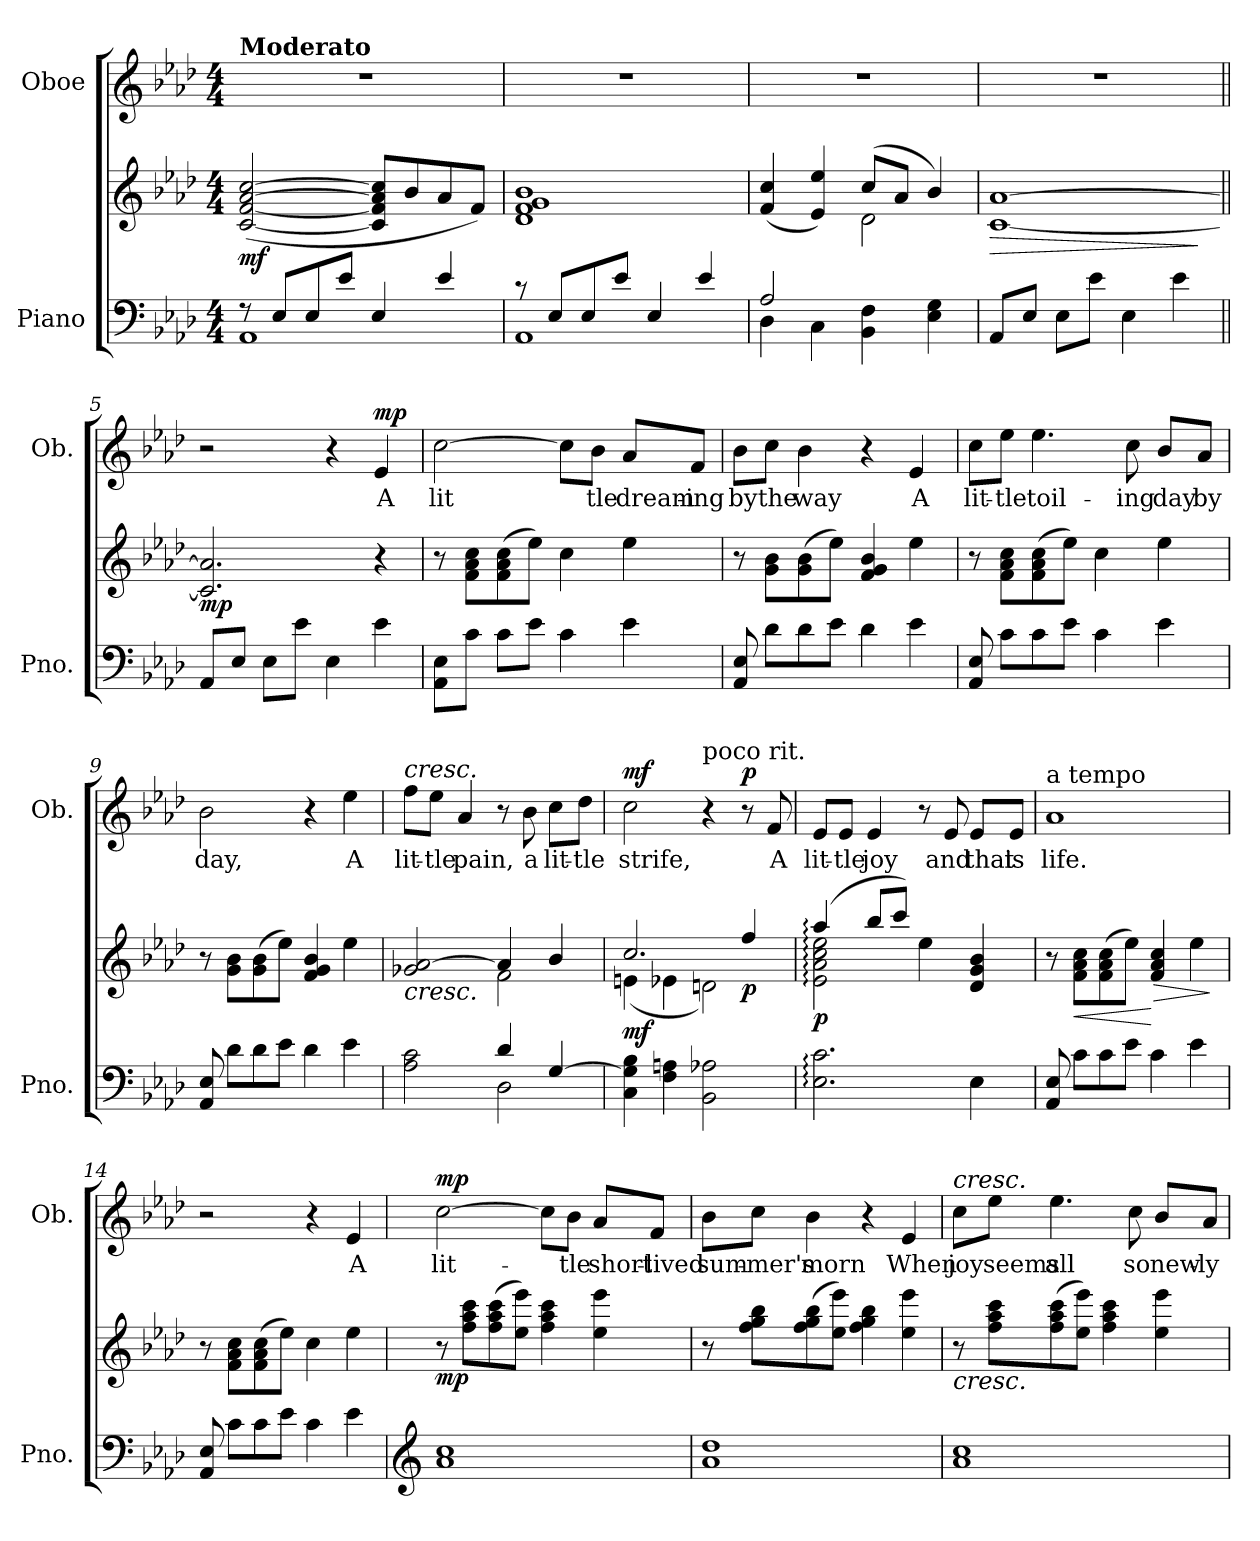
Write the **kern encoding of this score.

**kern	**kern	**dynam	**kern	**text	**dynam
*part2	*part2	*part2	*part1	*part1	*part1
*staff3	*staff2	*staff2/3	*staff1	*staff1	*staff1
*I"Piano	*	*	*I"Oboe	*	*
*I'Pno.	*	*	*I'Ob.	*	*
*clefF4	*clefG2	*	*clefG2	*	*
*k[b-e-a-d-]	*k[b-e-a-d-]	*	*k[b-e-a-d-]	*	*
*M4/4	*M4/4	*	*M4/4	*	*
=1	=1	=1	=1	=1	=1
*^	*	*	*	*	*
!	!	!	!	!LO:TX:a:B:t=Moderato	!	!
!	!	!	!LO:DY:b	!	!	!
8r	1AA-	(>[2c/ [2f/ [2a-/ [2cc/	mf	1r	.	.
8E-/L	.	.	.	.	.	.
8E-/	.	.	.	.	.	.
8e-/J	.	.	.	.	.	.
4E-/	.	8c/] 8f/] 8a-/] 8cc/]L	.	.	.	.
.	.	8b-/	.	.	.	.
4e-/	.	8a-/	.	.	.	.
.	.	8f/J)	.	.	.	.
=2	=2	=2	=2	=2	=2	=2
8r	1AA-	1d- 1f 1g 1b-	.	1r	.	.
8E-/L	.	.	.	.	.	.
8E-/	.	.	.	.	.	.
8e-/J	.	.	.	.	.	.
4E-/	.	.	.	.	.	.
4e-/	.	.	.	.	.	.
=3	=3	=3	=3	=3	=3	=3
*	*	*^	*	*	*	*
2A-/	4D-\	(>4f/ 4cc/	2ryy	.	1r	.	.
.	4C\	4e-/ 4ee-/)	.	.	.	.	.
4BB-\ 4F\	2ryy	(8cc/L	2d-\	.	.	.	.
.	.	8a-/J	.	.	.	.	.
4E-\ 4G\	.	4b-/)	.	.	.	.	.
*v	*v	*	*	*	*	*	*
*	*v	*v	*	*	*	*
=4	=4	=4	=4	=4	=4
!	!	!LO:HP:b	!	!	!
8AA-/L	[1c [1a-	>	1r	.	.
8E-/J	.	.	.	.	.
8E-\L	.	.	.	.	.
8e-\J	.	.	.	.	.
4E-\	.	.	.	.	.
4e-\	.	.	.	.	.
.	.	]	.	.	.
=5||	=5||	=5||	=5||	=5||	=5||
!	!	!LO:DY:b	!	!	!
8AA-/L	2.c/] 2.a-/]	mp	2r	.	.
8E-/J	.	.	.	.	.
8E-\L	.	.	.	.	.
8e-\J	.	.	.	.	.
4E-\	.	.	4r	.	.
!	!	!	!	!LO:LY:b	!LO:DY:a
4e-\	4r	.	4e-/	A	mp
!!LO:LB:g=z
=6	=6	=6	=6	=6	=6
!	!	!	!	!LO:LY:b	!
8AA-\ 8E-\L	8r	.	[2cc\	lit	.
8c\J	8f\ 8a-\ 8cc\L	.	.	.	.
8c\L	(8f\ 8a-\ 8cc\	.	.	.	.
8e-\J	8ee-\J)	.	.	.	.
4c\	4cc\	.	8cc\L]	.	.
!	!	!	!	!LO:LY:b	!
.	.	.	8b-\J	tle	.
!	!	!	!	!LO:LY:b	!
4e-\	4ee-\	.	8a-/L	dream-	.
!	!	!	!	!LO:LY:b	!
.	.	.	8f/J	-ing	.
=7	=7	=7	=7	=7	=7
!	!	!	!	!LO:LY:b	!
8AA-/ 8E-/	8r	.	8b-\L	by	.
!	!	!	!	!LO:LY:b	!
8d-\L	8g\ 8b-\L	.	8cc\J	the	.
!	!	!	!	!LO:LY:b	!
8d-\	(8g\ 8b-\	.	4b-\	way	.
8e-\J	8ee-\J)	.	.	.	.
4d-\	4f/ 4g/ 4b-/	.	4r	.	.
!	!	!	!	!LO:LY:b	!
4e-\	4ee-\	.	4e-/	A	.
=8	=8	=8	=8	=8	=8
!	!	!	!	!LO:LY:b	!
8AA-/ 8E-/	8r	.	8cc\L	lit-	.
!	!	!	!	!LO:LY:b	!
8c\L	8f\ 8a-\ 8cc\L	.	8ee-\J	-tle	.
!	!	!	!	!LO:LY:b	!
8c\	(8f\ 8a-\ 8cc\	.	4.ee-\	toil-	.
8e-\J	8ee-\J)	.	.	.	.
4c\	4cc\	.	.	.	.
!	!	!	!	!LO:LY:b	!
.	.	.	8cc\	-ing	.
!	!	!	!	!LO:LY:b	!
4e-\	4ee-\	.	8b-/L	day	.
!	!	!	!	!LO:LY:b	!
.	.	.	8a-/J	by	.
=9	=9	=9	=9	=9	=9
!	!	!	!	!LO:LY:b	!
8AA-/ 8E-/	8r	.	2b-\	day,	.
8d-\L	8g\ 8b-\L	.	.	.	.
8d-\	(8g\ 8b-\	.	.	.	.
8e-\J	8ee-\J)	.	.	.	.
4d-\	4f/ 4g/ 4b-/	.	4r	.	.
!	!	!	!	!LO:LY:b	!
4e-\	4ee-\	.	4ee-\	A	.
!!LO:LB:g=z
=10	=10	=10	=10	=10	=10
*^	*^	*	*	*	*
!	!	!	!	!	!LO:TX:a:i:t=cresc.	!	!
!	!	!LO:TX:b:i:t=cresc.	!	!	!	!	!
!	!	!	!	!	!	!LO:LY:b	!
2A-\ 2c\	2ryy	2g-X/ [2a-/	2ryy	.	8ff\L	lit-	.
!	!	!	!	!	!	!LO:LY:b	!
.	.	.	.	.	8ee-\J	-tle	.
!	!	!	!	!	!	!LO:LY:b	!
.	.	.	.	.	4a-/	pain,	.
4d-/	2D-\	4a-/]	2f\	.	8r	.	.
!	!	!	!	!	!	!LO:LY:b	!
.	.	.	.	.	8b-\	a	.
!	!	!	!	!	!	!LO:LY:b	!
[4G/	.	4b-/	.	.	8cc\L	lit-	.
!	!	!	!	!	!	!LO:LY:b	!
.	.	.	.	.	8dd-\J	-tle	.
*v	*v	*	*	*	*	*	*
=11	=11	=11	=11	=11	=11	=11
!	!	!	!LO:DY:b	!	!LO:LY:b	!LO:DY:a
4C\ 4G\] 4B-\	2.cc/	(4en\	mf	2cc\	strife,	mf
4F\ 4An\	.	4e-X\	.	.	.	.
!	!	!	!	!LO:TX:a:t=poco rit.	!	!
2BB-\ 2A-X\	.	2dn\)	.	4r	.	.
!	!	!	!LO:DY:b	!	!	!LO:DY:a
.	4ff/	.	p	8r	.	p
!	!	!	!	!	!LO:LY:b	!
.	.	.	.	8f/	A	.
=12	=12	=12	=12	=12	=12	=12
!	!	!	!LO:DY:b	!	!LO:LY:b	!
2.E-\: 2.c\:	(4aa-:/	2e-\: 2a-\: 2cc\: 2ee-\:	p	8e-/L	lit-	.
!	!	!	!	!	!LO:LY:b	!
.	.	.	.	8e-/J	-tle	.
!	!	!	!	!	!LO:LY:b	!
.	8bb-/L	.	.	4e-/	joy	.
.	8ccc/J)	.	.	.	.	.
.	4ee-\	2ryy	.	8r	.	.
!	!	!	!	!	!LO:LY:b	!
.	.	.	.	8e-/	and	.
!	!	!	!	!	!LO:LY:b	!
4E-\	4d-/ 4g/ 4b-/	.	.	8e-/L	that	.
!	!	!	!	!	!LO:LY:b	!
.	.	.	.	8e-/J	is	.
*	*v	*v	*	*	*	*
=13	=13	=13	=13	=13	=13
!	!	!	!LO:TX:a:t=a tempo	!	!
!	!	!	!	!LO:LY:b	!
8AA-/ 8E-/	8r	.	1a-	life.	.
!	!	!LO:HP:b	!	!	!
8c\L	8f\ 8a-\ 8cc\L	<	.	.	.
8c\	(8f\ 8a-\ 8cc\	.	.	.	.
8e-\J	8ee-\J)	.	.	.	.
!	!	!LO:HP:n=1:b	!	!	!
4c\	4f/ 4a-/ 4cc/	[ >	.	.	.
4e-\	4ee-\	.	.	.	.
.	.	]	.	.	.
!!LO:PB:g=z
=14	=14	=14	=14	=14	=14
8AA-/ 8E-/	8r	.	2r	.	.
8c\L	8f\ 8a-\ 8cc\L	.	.	.	.
8c\	(8f\ 8a-\ 8cc\	.	.	.	.
8e-\J	8ee-\J)	.	.	.	.
4c\	4cc\	.	4r	.	.
!	!	!	!	!LO:LY:b	!
4e-\	4ee-\	.	4e-/	A	.
=15	=15	=15	=15	=15	=15
*clefG2	*	*	*	*	*
!	!	!LO:DY:b	!	!LO:LY:b	!LO:DY:a
1a- 1cc	8r	mp	[2cc\	lit-	mp
.	8ff\ 8aa-\ 8ccc\L	.	.	.	.
.	(8ff\ 8aa-\ 8ccc\	.	.	.	.
.	8ee-\ 8eee-\J)	.	.	.	.
.	4ff\ 4aa-\ 4ccc\	.	8cc\L]	.	.
!	!	!	!	!LO:LY:b	!
.	.	.	8b-\J	-tle	.
!	!	!	!	!LO:LY:b	!
.	4ee-\ 4eee-\	.	8a-/L	short-	.
!	!	!	!	!LO:LY:b	!
.	.	.	8f/J	-lived	.
=16	=16	=16	=16	=16	=16
!	!	!	!	!LO:LY:b	!
1a- 1dd-	8r	.	8b-\L	sum-	.
!	!	!	!	!LO:LY:b	!
.	8ff\ 8gg\ 8bb-\L	.	8cc\J	-mer's	.
!	!	!	!	!LO:LY:b	!
.	(8ff\ 8gg\ 8bb-\	.	4b-\	morn	.
.	8ee-\ 8eee-\J)	.	.	.	.
.	4ff\ 4gg\ 4bb-\	.	4r	.	.
!	!	!	!	!LO:LY:b	!
.	4ee-\ 4eee-\	.	4e-/	When	.
!!LO:LB:g=z
=17	=17	=17	=17	=17	=17
!	!	!	!LO:TX:a:i:t=cresc.	!	!
!	!LO:TX:b:i:t=cresc.	!	!	!	!
!	!	!	!	!LO:LY:b	!
1a- 1cc	8r	.	8cc\L	joy	.
!	!	!	!	!LO:LY:b	!
.	8ff\ 8aa-\ 8ccc\L	.	8ee-\J	seems	.
!	!	!	!	!LO:LY:b	!
.	(8ff\ 8aa-\ 8ccc\	.	4.ee-\	all	.
.	8ee-\ 8eee-\J)	.	.	.	.
.	4ff\ 4aa-\ 4ccc\	.	.	.	.
!	!	!	!	!LO:LY:b	!
.	.	.	8cc\	so	.
!	!	!	!	!LO:LY:b	!
.	4ee-\ 4eee-\	.	8b-/L	new-	.
!	!	!	!	!LO:LY:b	!
.	.	.	8a-/J	-ly	.
=	=	=	=	=	=
*-	*-	*-	*-	*-	*-
